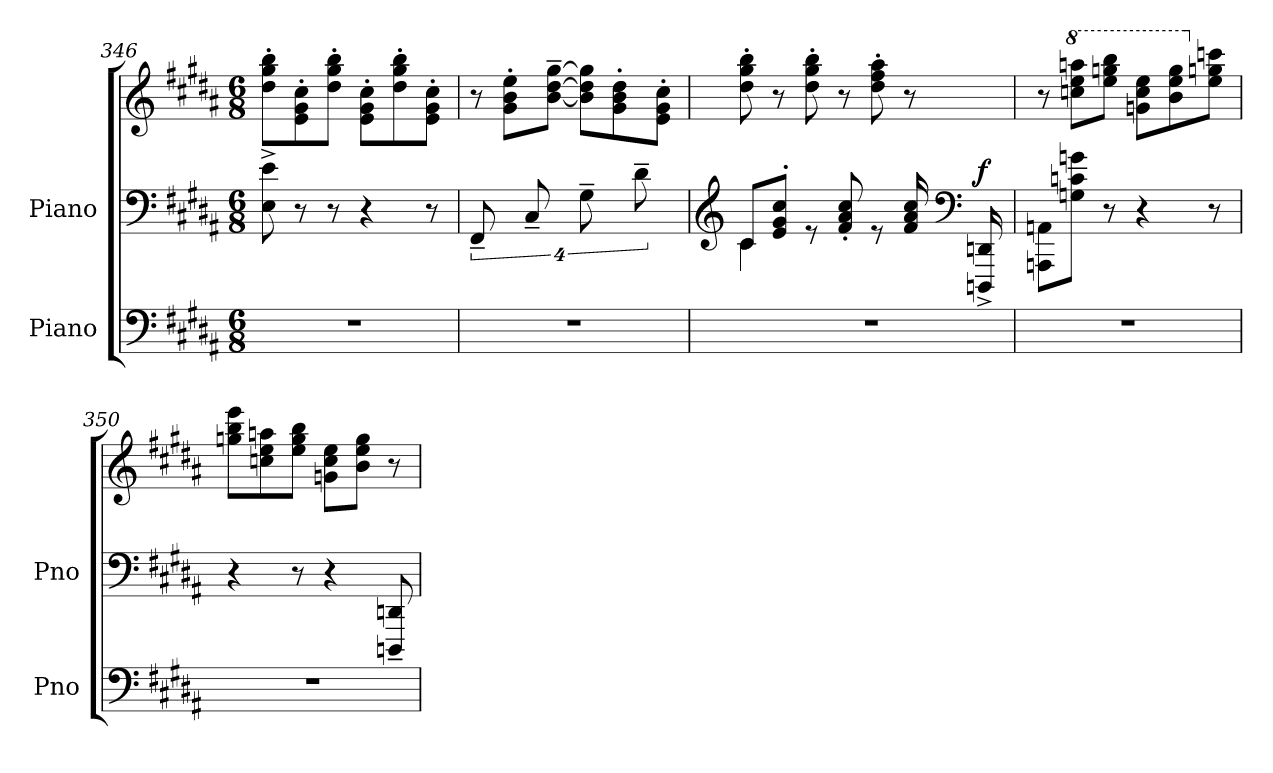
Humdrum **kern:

**kern	**kern	**kern	**dynam
*part2	*part1	*part1	*part1
*staff3	*staff2	*staff1	*staff1/2
*I"Piano	*I"Piano	*	*
*I'Pno	*I'Pno	*	*
!!LO:LB:g=z
*clefF4	*clefF4	*clefG2	*
*k[f#c#g#d#a#]	*k[f#c#g#d#a#]	*k[f#c#g#d#a#]	*
*M6/8	*M6/8	*M6/8	*
=346	=346	=346	=346
2.r	8E\^ 8e\^	8dd#\' 8gg#\' 8bb\'L	.
.	8r	8e\' 8g#\' 8cc#\'	.
.	8r	8dd#\' 8gg#\' 8bb\'J	.
.	4r	8e\' 8g#\' 8cc#\'L	.
.	.	8dd#\' 8gg#\' 8bb\'	.
.	8r	8e\' 8g#\' 8cc#\'J	.
=347	=347	=347	=347
2.r	16%3FF#~/	8r	.
.	.	8g#\' 8b\' 8ee\'L	.
.	16%3C#~/	.	.
.	.	[8b\~ [8dd#\~ [8gg#\~J	.
.	16%3G#~\	8b\] 8dd#\] 8gg#\]L	.
.	.	8g#\' 8b\' 8dd#\'	.
.	16%3d#~\	.	.
.	.	8e\' 8g#\' 8cc#\'J	.
=348	=348	=348	=348
*	*clefG2	*	*
*	*^	*	*
2.r	8c#/L	4c#\	8dd#\' 8gg#\' 8bb\'	.
.	8e/' 8g#/' 8cc#/'J	.	8r	.
.	8re	2ryy	8dd#\' 8gg#\' 8bb\'	.
.	8f#/' 8a#/' 8cc#/'	.	8r	.
.	8re	.	8dd#\' 8ff#\' 8aa#\'	.
.	16f#/ 16a#/ 16cc#/	.	8r	.
*	*clefF4	*	*	*
!	!	!	!	!LO:DY:a=2
.	16DDDn/^ 16DDn/^	.	.	f
*	*v	*v	*	*
=349	=349	=349	=349
2.r	8AAAn\ 8AAn\L	8r	.
*	*	*8va	*
.	8Gn\ 8cn\ 8gn\J	8cccn\ 8eee\ 8aaan\L	.
.	8r	8eee\ 8gggn\ 8bbb\J	.
.	4r	8ggn\ 8ccc\ 8eee\L	.
.	.	8bb\ 8eee\ 8ggg\	.
*	*	*X8va	*
.	8r	8ee\ 8ggn\ 8cccn\J	.
=350	=350	=350	=350
2.r	4r	8ggn\ 8bb\ 8eee\L	.
.	.	8ccn\ 8ee\ 8aan\	.
.	8r	8ee\ 8gg\ 8bb\J	.
.	4r	8gn\ 8cc\ 8ee\L	.
.	.	8b\ 8ee\ 8gg\J	.
.	8DDDn/~ 8DDn/~	8r	.
=	=	=	=
*-	*-	*-	*-
